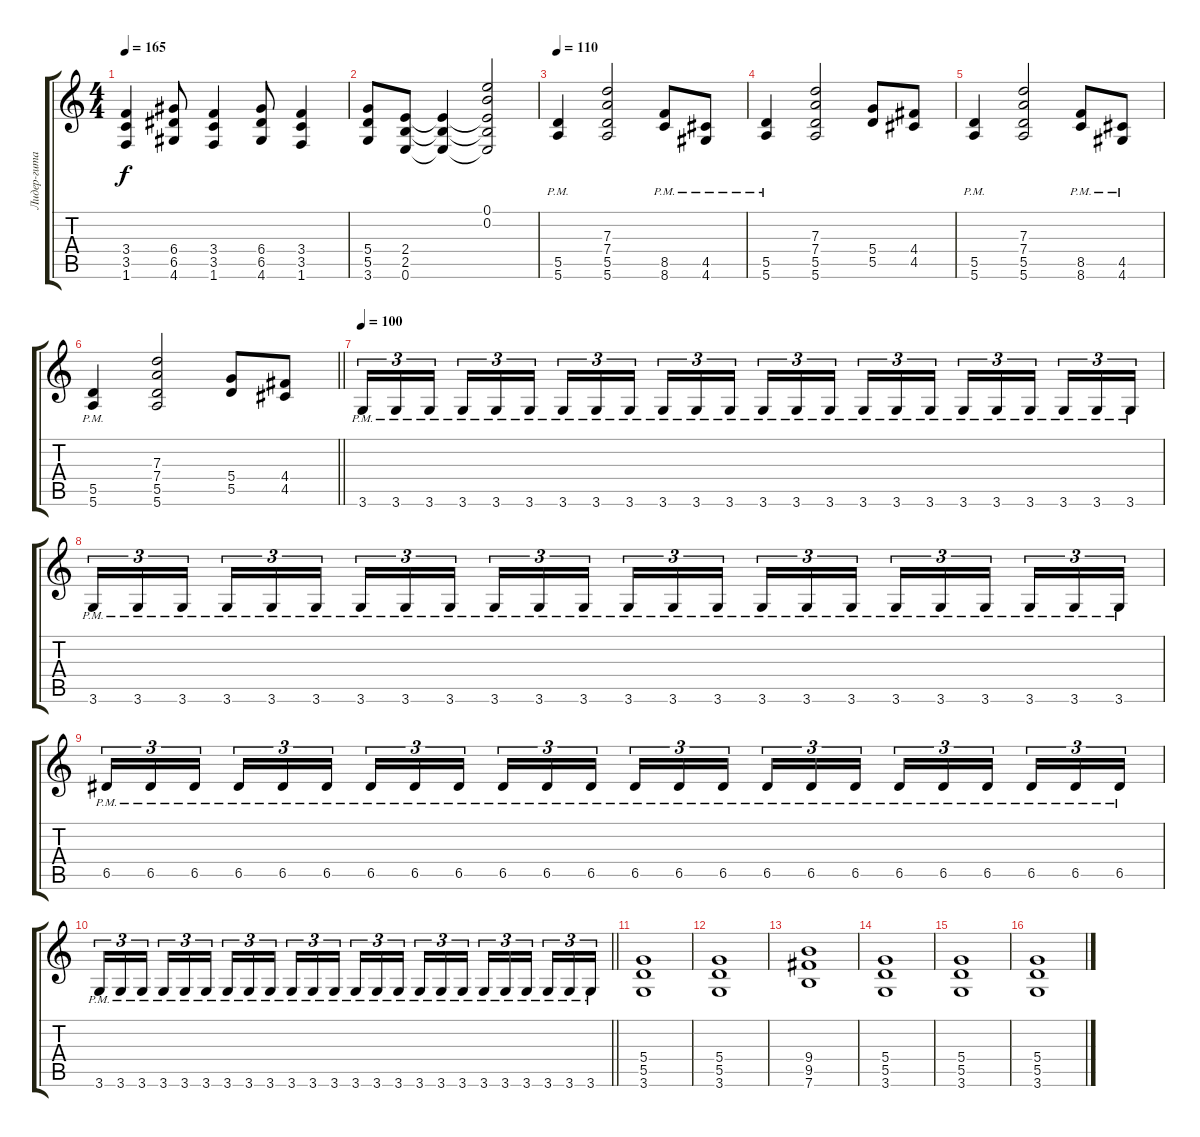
\track ("Лидер-гитара (Гальдер)" "Лидер-гита") {instrument distortionguitar}
\staff {score tabs}
\tuning (E4 B3 G3 D3 A2 E2) {hide}
\ts (4 4)
\tempo 165
\clef g2
\ks c
(3.4 3.5 1.6).4{dy f} (6.4 6.5 4.6).8 (3.4 3.5 1.6).4 (6.4 6.5 4.6).8 (3.4 3.5 1.6).4 |
(5.4 5.5 3.6).8 (2.4 2.5 0.6).8 (2.4{t} 2.5{t} 0.6{t}).4 (0.1 0.2 2.4{t} 2.5{t} 0.6{t}).2 |
\tempo 110
(5.5{pm} 5.6{pm}).4 (7.3 7.4 5.5 5.6).2 (8.5{pm} 8.6{pm}).8 (4.5{pm} 4.6{pm}).8 |
(5.5{pm} 5.6{pm}).4 (7.3 7.4 5.5 5.6).2 (5.4 5.5).8 (4.4 4.5).8 |
(5.5{pm} 5.6{pm}).4 (7.3 7.4 5.5 5.6).2 (8.5{pm} 8.6{pm}).8 (4.5{pm} 4.6{pm}).8 |
\barLineRight lightlight
(5.5{pm} 5.6{pm}).4 (7.3 7.4 5.5 5.6).2 (5.4 5.5).8 (4.4 4.5).8 |
\tempo 100
3.6{pm}.16{tu (3 2)} 3.6{pm}.16{tu (3 2)} 3.6{pm}.16{tu (3 2) beam splitsecondary} 3.6{pm}.16{tu (3 2)} 3.6{pm}.16{tu (3 2)} 3.6{pm}.16{tu (3 2)} 3.6{pm}.16{tu (3 2)} 3.6{pm}.16{tu (3 2)} 3.6{pm}.16{tu (3 2) beam splitsecondary} 3.6{pm}.16{tu (3 2)} 3.6{pm}.16{tu (3 2)} 3.6{pm}.16{tu (3 2)} 3.6{pm}.16{tu (3 2)} 3.6{pm}.16{tu (3 2)} 3.6{pm}.16{tu (3 2) beam splitsecondary} 3.6{pm}.16{tu (3 2)} 3.6{pm}.16{tu (3 2)} 3.6{pm}.16{tu (3 2)} 3.6{pm}.16{tu (3 2)} 3.6{pm}.16{tu (3 2)} 3.6{pm}.16{tu (3 2) beam splitsecondary} 3.6{pm}.16{tu (3 2)} 3.6{pm}.16{tu (3 2)} 3.6{pm}.16{tu (3 2)} |
3.6{pm}.16{tu (3 2)} 3.6{pm}.16{tu (3 2)} 3.6{pm}.16{tu (3 2) beam splitsecondary} 3.6{pm}.16{tu (3 2)} 3.6{pm}.16{tu (3 2)} 3.6{pm}.16{tu (3 2)} 3.6{pm}.16{tu (3 2)} 3.6{pm}.16{tu (3 2)} 3.6{pm}.16{tu (3 2) beam splitsecondary} 3.6{pm}.16{tu (3 2)} 3.6{pm}.16{tu (3 2)} 3.6{pm}.16{tu (3 2)} 3.6{pm}.16{tu (3 2)} 3.6{pm}.16{tu (3 2)} 3.6{pm}.16{tu (3 2) beam splitsecondary} 3.6{pm}.16{tu (3 2)} 3.6{pm}.16{tu (3 2)} 3.6{pm}.16{tu (3 2)} 3.6{pm}.16{tu (3 2)} 3.6{pm}.16{tu (3 2)} 3.6{pm}.16{tu (3 2) beam splitsecondary} 3.6{pm}.16{tu (3 2)} 3.6{pm}.16{tu (3 2)} 3.6{pm}.16{tu (3 2)} |
6.5{pm}.16{tu (3 2)} 6.5{pm}.16{tu (3 2)} 6.5{pm}.16{tu (3 2) beam splitsecondary} 6.5{pm}.16{tu (3 2)} 6.5{pm}.16{tu (3 2)} 6.5{pm}.16{tu (3 2)} 6.5{pm}.16{tu (3 2)} 6.5{pm}.16{tu (3 2)} 6.5{pm}.16{tu (3 2) beam splitsecondary} 6.5{pm}.16{tu (3 2)} 6.5{pm}.16{tu (3 2)} 6.5{pm}.16{tu (3 2)} 6.5{pm}.16{tu (3 2)} 6.5{pm}.16{tu (3 2)} 6.5{pm}.16{tu (3 2) beam splitsecondary} 6.5{pm}.16{tu (3 2)} 6.5{pm}.16{tu (3 2)} 6.5{pm}.16{tu (3 2)} 6.5{pm}.16{tu (3 2)} 6.5{pm}.16{tu (3 2)} 6.5{pm}.16{tu (3 2) beam splitsecondary} 6.5{pm}.16{tu (3 2)} 6.5{pm}.16{tu (3 2)} 6.5{pm}.16{tu (3 2)} |
\barLineRight lightlight
3.6{pm}.16{tu (3 2)} 3.6{pm}.16{tu (3 2)} 3.6{pm}.16{tu (3 2) beam splitsecondary} 3.6{pm}.16{tu (3 2)} 3.6{pm}.16{tu (3 2)} 3.6{pm}.16{tu (3 2)} 3.6{pm}.16{tu (3 2)} 3.6{pm}.16{tu (3 2)} 3.6{pm}.16{tu (3 2) beam splitsecondary} 3.6{pm}.16{tu (3 2)} 3.6{pm}.16{tu (3 2)} 3.6{pm}.16{tu (3 2)} 3.6{pm}.16{tu (3 2)} 3.6{pm}.16{tu (3 2)} 3.6{pm}.16{tu (3 2) beam splitsecondary} 3.6{pm}.16{tu (3 2)} 3.6{pm}.16{tu (3 2)} 3.6{pm}.16{tu (3 2)} 3.6{pm}.16{tu (3 2)} 3.6{pm}.16{tu (3 2)} 3.6{pm}.16{tu (3 2) beam splitsecondary} 3.6{pm}.16{tu (3 2)} 3.6{pm}.16{tu (3 2)} 3.6{pm}.16{tu (3 2)} |
(5.4 5.5 3.6).1 |
(5.4 5.5 3.6).1 |
(9.4 9.5 7.6).1 |
(5.4 5.5 3.6).1 |
(5.4 5.5 3.6).1 |
(5.4 5.5 3.6).1
